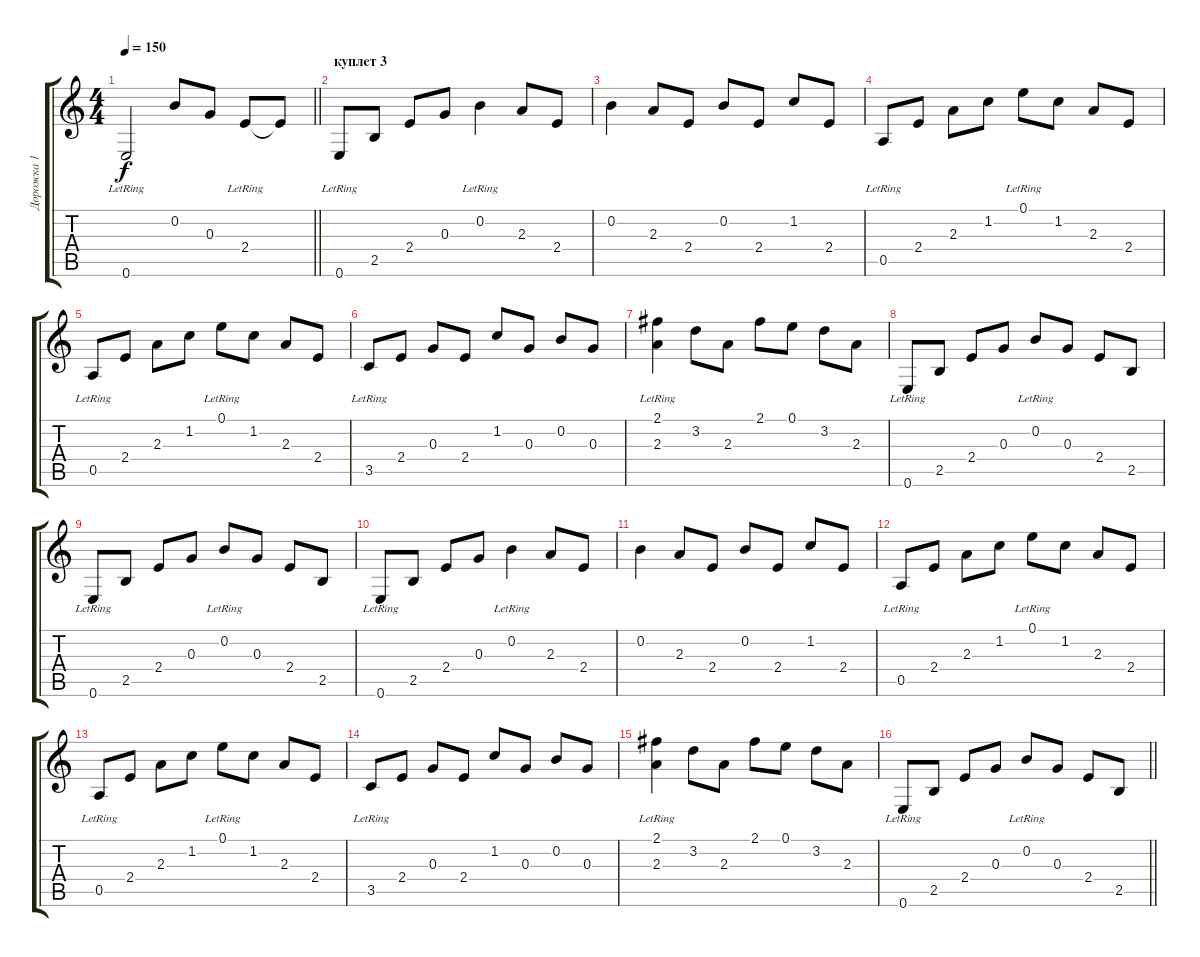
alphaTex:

\track ("Дорожка 1" "Дорожка 1") {instrument acousticguitarnylon}
\staff {score tabs}
\tuning (E4 B3 G3 D3 A2 E2) {hide}
\ts (4 4)
\tempo 150
\clef g2
\barLineRight lightlight
\ks c
0.6{lr}.2{dy f} 0.2.8 0.3.8 2.4{lr}.8 2.4{t}.8 |
\section ("" "куплет 3")
0.6{lr}.8 2.5.8 2.4.8 0.3.8 0.2{lr}.4 2.3.8 2.4.8 |
0.2.4 2.3.8 2.4.8 0.2.8 2.4.8 1.2.8 2.4.8 |
0.5{lr}.8 2.4.8 2.3.8 1.2.8 0.1{lr}.8 1.2.8 2.3.8 2.4.8 |
0.5{lr}.8 2.4.8 2.3.8 1.2.8 0.1{lr}.8 1.2.8 2.3.8 2.4.8 |
3.5{lr}.8 2.4.8 0.3.8 2.4.8 1.2.8 0.3.8 0.2.8 0.3.8 |
(2.1{lr} 2.3{lr}).4 3.2.8 2.3.8 2.1.8 0.1.8 3.2.8 2.3.8 |
0.6{lr}.8 2.5.8 2.4.8 0.3.8 0.2{lr}.8 0.3.8 2.4.8 2.5.8 |
0.6{lr}.8 2.5.8 2.4.8 0.3.8 0.2{lr}.8 0.3.8 2.4.8 2.5.8 |
0.6{lr}.8 2.5.8 2.4.8 0.3.8 0.2{lr}.4 2.3.8 2.4.8 |
0.2.4 2.3.8 2.4.8 0.2.8 2.4.8 1.2.8 2.4.8 |
0.5{lr}.8 2.4.8 2.3.8 1.2.8 0.1{lr}.8 1.2.8 2.3.8 2.4.8 |
0.5{lr}.8 2.4.8 2.3.8 1.2.8 0.1{lr}.8 1.2.8 2.3.8 2.4.8 |
3.5{lr}.8 2.4.8 0.3.8 2.4.8 1.2.8 0.3.8 0.2.8 0.3.8 |
(2.1{lr} 2.3{lr}).4 3.2.8 2.3.8 2.1.8 0.1.8 3.2.8 2.3.8 |
\barLineRight lightlight
0.6{lr}.8 2.5.8 2.4.8 0.3.8 0.2{lr}.8 0.3.8 2.4.8 2.5.8
